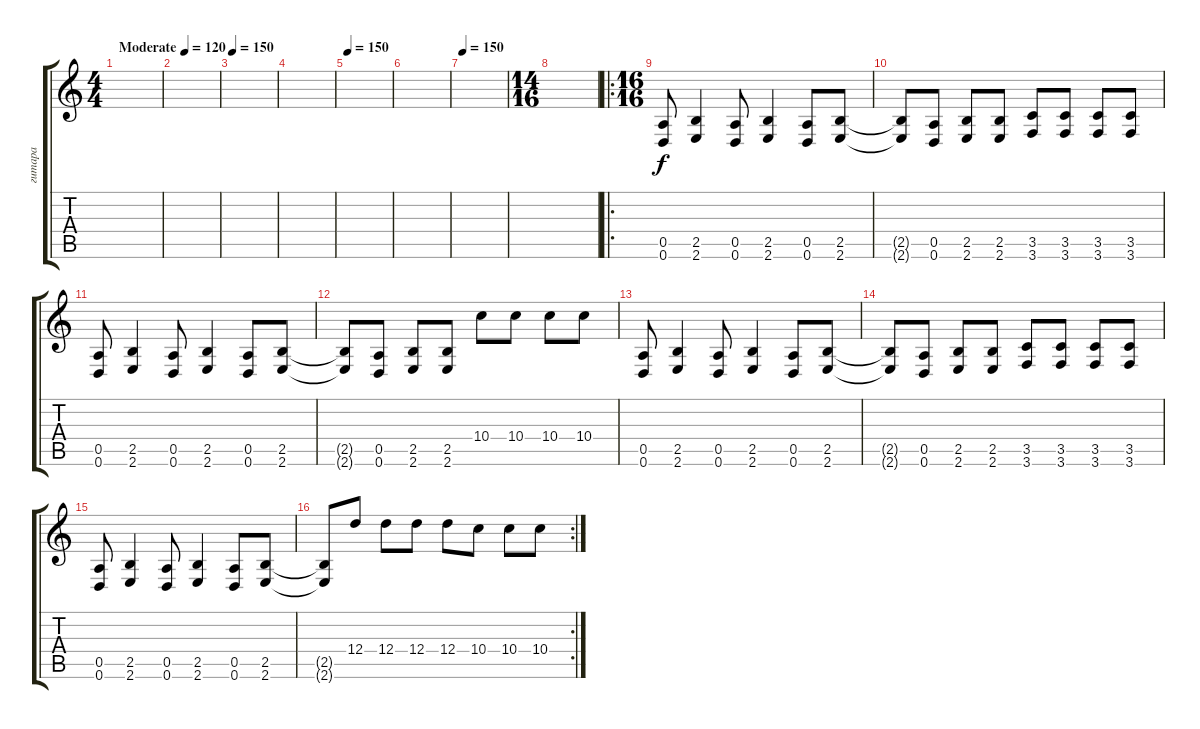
\track ("гитара" "гитара") {instrument distortionguitar}
\staff {score tabs}
\tuning (E4 B3 G3 D3 A2 D2) {hide}
\ts (4 4)
\tempo (120 "Moderate")
\tempo 150
\tempo (120 "Moderate")
\clef g2
\ks c
|
|
\tempo 150
|
|
\tempo 150
|
|
\tempo 150
|
\ts (14 16)
|
\ro
\ts (16 16)
(0.5 0.6).8 (2.5 2.6).4 (0.5 0.6).8 (2.5 2.6).4 (0.5 0.6).8 (2.5 2.6).8 |
(2.5{t} 2.6{t}).8 (0.5 0.6).8 (2.5 2.6).8 (2.5 2.6).8 (3.5 3.6).8 (3.5 3.6).8 (3.5 3.6).8 (3.5 3.6).8 |
(0.5 0.6).8 (2.5 2.6).4 (0.5 0.6).8 (2.5 2.6).4 (0.5 0.6).8 (2.5 2.6).8 |
(2.5{t} 2.6{t}).8 (0.5 0.6).8 (2.5 2.6).8 (2.5 2.6).8 10.4.8 10.4.8 10.4.8 10.4.8 |
(0.5 0.6).8 (2.5 2.6).4 (0.5 0.6).8 (2.5 2.6).4 (0.5 0.6).8 (2.5 2.6).8 |
(2.5{t} 2.6{t}).8 (0.5 0.6).8 (2.5 2.6).8 (2.5 2.6).8 (3.5 3.6).8 (3.5 3.6).8 (3.5 3.6).8 (3.5 3.6).8 |
(0.5 0.6).8 (2.5 2.6).4 (0.5 0.6).8 (2.5 2.6).4 (0.5 0.6).8 (2.5 2.6).8 |
\rc 2
(2.5{t} 2.6{t}).8 12.4.8 12.4.8 12.4.8 12.4.8 10.4.8 10.4.8 10.4.8
